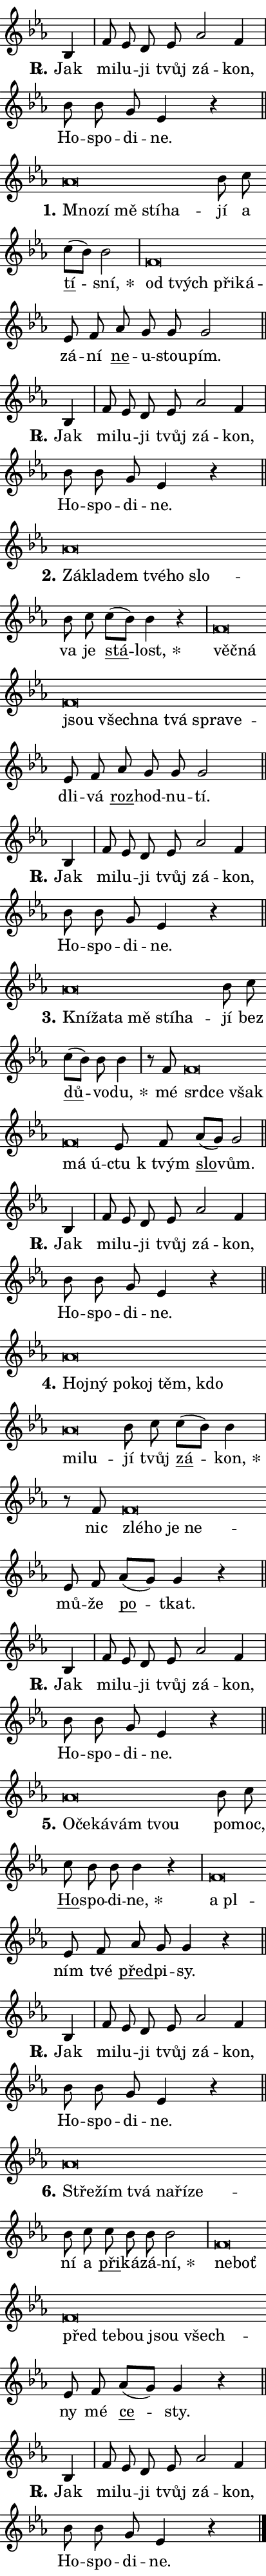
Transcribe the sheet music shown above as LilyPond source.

\version "2.24.0"
\header { tagline = "" }
\paper {
  indent = 0\cm
  top-margin = 0\cm
  right-margin = 0\cm
  bottom-margin = 0\cm
  left-margin = 0\cm
  paper-width = 7\cm
  page-breaking = #ly:one-page-breaking
  system-system-spacing.basic-distance = #11
  score-system-spacing.basic-distance = #11
  ragged-last = ##f
}


%% Author: Thomas Morley
%% https://lists.gnu.org/archive/html/lilypond-user/2020-05/msg00002.html
#(define (line-position grob)
"Returns position of @var[grob} in current system:
   @code{'start}, if at first time-step
   @code{'end}, if at last time-step
   @code{'middle} otherwise
"
  (let* ((col (ly:item-get-column grob))
         (ln (ly:grob-object col 'left-neighbor))
         (rn (ly:grob-object col 'right-neighbor))
         (col-to-check-left (if (ly:grob? ln) ln col))
         (col-to-check-right (if (ly:grob? rn) rn col))
         (break-dir-left
           (and
             (ly:grob-property col-to-check-left 'non-musical #f)
             (ly:item-break-dir col-to-check-left)))
         (break-dir-right
           (and
             (ly:grob-property col-to-check-right 'non-musical #f)
             (ly:item-break-dir col-to-check-right))))
        (cond ((eqv? 1 break-dir-left) 'start)
              ((eqv? -1 break-dir-right) 'end)
              (else 'middle))))

#(define (tranparent-at-line-position vctor)
  (lambda (grob)
  "Relying on @code{line-position} select the relevant enry from @var{vctor}.
Used to determine transparency,"
    (case (line-position grob)
      ((end) (not (vector-ref vctor 0)))
      ((middle) (not (vector-ref vctor 1)))
      ((start) (not (vector-ref vctor 2))))))

noteHeadBreakVisibility =
#(define-music-function (break-visibility)(vector?)
"Makes @code{NoteHead}s transparent relying on @var{break-visibility}"
#{
  \override NoteHead.transparent =
    #(tranparent-at-line-position break-visibility)
#})

#(define delete-ledgers-for-transparent-note-heads
  (lambda (grob)
    "Reads whether a @code{NoteHead} is transparent.
If so this @code{NoteHead} is removed from @code{'note-heads} from
@var{grob}, which is supposed to be @code{LedgerLineSpanner}.
As a result ledgers are not printed for this @code{NoteHead}"
    (let* ((nhds-array (ly:grob-object grob 'note-heads))
           (nhds-list
             (if (ly:grob-array? nhds-array)
                 (ly:grob-array->list nhds-array)
                 '()))
           ;; Relies on the transparent-property being done before
           ;; Staff.LedgerLineSpanner.after-line-breaking is executed.
           ;; This is fragile ...
           (to-keep
             (remove
               (lambda (nhd)
                 (ly:grob-property nhd 'transparent #f))
               nhds-list)))
      ;; TODO find a better method to iterate over grob-arrays, similiar
      ;; to filter/remove etc for lists
      ;; For now rebuilt from scratch
      (set! (ly:grob-object grob 'note-heads)  '())
      (for-each
        (lambda (nhd)
          (ly:pointer-group-interface::add-grob grob 'note-heads nhd))
        to-keep))))

hideNotes = {
  \noteHeadBreakVisibility #begin-of-line-visible
}
unHideNotes = {
  \noteHeadBreakVisibility #all-visible
}

% work-around for resetting accidentals
% https://lilypond.org/doc/v2.23/Documentation/notation/displaying-rhythms#unmetered-music
cadenzaMeasure = {
  \cadenzaOff
  \partial 1024 s1024
  \cadenzaOn
}

#(define-markup-command (accent layout props text) (markup?)
  "Underline accented syllable"
  (interpret-markup layout props
    #{\markup \override #'(offset . 4.3) \underline { #text }#}))

responsum = \markup \concat {
  "R" \hspace #-1.05 \path #0.1 #'((moveto 0 0.07) (lineto 0.9 0.8)) \hspace #0.05 "."
}

\layout {
    \context {
        \Staff
        \remove "Time_signature_engraver"
        \override LedgerLineSpanner.after-line-breaking = #delete-ledgers-for-transparent-note-heads
    }
    \context {
        \Voice {
            \override NoteHead.output-attributes = #'((class . "notehead"))
            \override Hairpin.height = #0.55
        }
    }
    \context {
        \Lyrics {
            \override StanzaNumber.output-attributes = #'((class . "stanzanumber"))
            \override LyricSpace.minimum-distance = #0.9
            \override LyricText.font-name = #"TeX Gyre Schola"
            \override LyricText.font-size = 1
            \override StanzaNumber.font-name = #"TeX Gyre Schola Bold"
            \override StanzaNumber.font-size = 1
        }
    }
}

% magnetic-lyrics.ily
%
%   written by
%     Jean Abou Samra <jean@abou-samra.fr>
%     Werner Lemberg <wl@gnu.org>
%
%   adapted by
%     Jiri Hon <jiri.hon@gmail.com>
%
% Version 2022-Apr-15

% https://www.mail-archive.com/lilypond-user@gnu.org/msg149350.html

#(define (Left_hyphen_pointer_engraver context)
   "Collect syllable-hyphen-syllable occurrences in lyrics and store
them in properties.  This engraver only looks to the left.  For
example, if the lyrics input is @code{foo -- bar}, it does the
following.

@itemize @bullet
@item
Set the @code{text} property of the @code{LyricHyphen} grob between
@q{foo} and @q{bar} to @code{foo}.

@item
Set the @code{left-hyphen} property of the @code{LyricText} grob with
text @q{foo} to the @code{LyricHyphen} grob between @q{foo} and
@q{bar}.
@end itemize

Use this auxiliary engraver in combination with the
@code{lyric-@/text::@/apply-@/magnetic-@/offset!} hook."
   (let ((hyphen #f)
         (text #f))
     (make-engraver
      (acknowledgers
       ((lyric-syllable-interface engraver grob source-engraver)
        (set! text grob)))
      (end-acknowledgers
       ((lyric-hyphen-interface engraver grob source-engraver)
        ;(when (not (grob::has-interface grob 'lyric-space-interface))
          (set! hyphen grob)));)
      ((stop-translation-timestep engraver)
       (when (and text hyphen)
         (ly:grob-set-object! text 'left-hyphen hyphen))
       (set! text #f)
       (set! hyphen #f)))))

#(define (lyric-text::apply-magnetic-offset! grob)
   "If the space between two syllables is less than the value in
property @code{LyricText@/.details@/.squash-threshold}, move the right
syllable to the left so that it gets concatenated with the left
syllable.

Use this function as a hook for
@code{LyricText@/.after-@/line-@/breaking} if the
@code{Left_@/hyphen_@/pointer_@/engraver} is active."
   (let ((hyphen (ly:grob-object grob 'left-hyphen #f)))
     (when hyphen
       (let ((left-text (ly:spanner-bound hyphen LEFT)))
         (when (grob::has-interface left-text 'lyric-syllable-interface)
           (let* ((common (ly:grob-common-refpoint grob left-text X))
                  (this-x-ext (ly:grob-extent grob common X))
                  (left-x-ext
                   (begin
                     ;; Trigger magnetism for left-text.
                     (ly:grob-property left-text 'after-line-breaking)
                     (ly:grob-extent left-text common X)))
                  ;; `delta` is the gap width between two syllables.
                  (delta (- (interval-start this-x-ext)
                            (interval-end left-x-ext)))
                  (details (ly:grob-property grob 'details))
                  (threshold (assoc-get 'squash-threshold details 0.2)))
             (when (< delta threshold)
               (let* (;; We have to manipulate the input text so that
                      ;; ligatures crossing syllable boundaries are not
                      ;; disabled.  For languages based on the Latin
                      ;; script this is essentially a beautification.
                      ;; However, for non-Western scripts it can be a
                      ;; necessity.
                      (lt (ly:grob-property left-text 'text))
                      (rt (ly:grob-property grob 'text))
                      (is-space (grob::has-interface hyphen 'lyric-space-interface))
                      (space (if is-space " " ""))
                      (space-markup (grob-interpret-markup grob " "))
                      (space-size (interval-length (ly:stencil-extent space-markup X)))
                      (extra-delta (if is-space space-size 0))
                      ;; Append new syllable.
                      (ltrt-space (if (and (string? lt) (string? rt))
                                (string-append lt space rt)
                                (make-concat-markup (list lt space rt))))
                      ;; Right-align `ltrt` to the right side.
                      (ltrt-space-markup (grob-interpret-markup
                               grob
                               (make-translate-markup
                                (cons (interval-length this-x-ext) 0)
                                (make-right-align-markup ltrt-space)))))
                 (begin
                   ;; Don't print `left-text`.
                   (ly:grob-set-property! left-text 'stencil #f)
                   ;; Set text and stencil (which holds all collected
                   ;; syllables so far) and shift it to the left.
                   (ly:grob-set-property! grob 'text ltrt-space)
                   (ly:grob-set-property! grob 'stencil ltrt-space-markup)
                   (ly:grob-translate-axis! grob (- (- delta extra-delta)) X))))))))))


#(define (lyric-hyphen::displace-bounds-first grob)
   ;; Make very sure this callback isn't triggered too early.
   (let ((left (ly:spanner-bound grob LEFT))
         (right (ly:spanner-bound grob RIGHT)))
     (ly:grob-property left 'after-line-breaking)
     (ly:grob-property right 'after-line-breaking)
     (ly:lyric-hyphen::print grob)))

squashThreshold = #0.4

\layout {
  \context {
    \Lyrics
    \consists #Left_hyphen_pointer_engraver
    \override LyricText.after-line-breaking =
      #lyric-text::apply-magnetic-offset!
    \override LyricHyphen.stencil = #lyric-hyphen::displace-bounds-first
    \override LyricText.details.squash-threshold = \squashThreshold
    \override LyricHyphen.minimum-distance = 0
    \override LyricHyphen.minimum-length = \squashThreshold
  }
}

squash = \override LyricText.details.squash-threshold = 9999
unSquash = \override LyricText.details.squash-threshold = \squashThreshold

left = \override LyricText.self-alignment-X = #LEFT
unLeft = \revert LyricText.self-alignment-X

starOffset = #(lambda (grob) 
                (let ((x_offset (ly:self-alignment-interface::aligned-on-x-parent grob)))
                  (if (= x_offset 0) 0 (+ x_offset 1.2))))

star = #(define-music-function (syllable)(string?)
"Append star separator at the end of a syllable"
#{
  \once \override LyricText.X-offset = #starOffset
  \lyricmode { \markup {
    #syllable
    \override #'((font-name . "TeX Gyre Schola Bold")) \hspace #0.2 \lower #0.65 \larger "*"
  } }
#})

starAccent = #(define-music-function (syllable)(string?)
"Append star separator at the end of a syllable and make accent"
#{
  \once \override LyricText.X-offset = #starOffset
  \lyricmode { \markup {
    \accent #syllable
    \override #'((font-name . "TeX Gyre Schola Bold")) \hspace #0.2 \lower #0.65 \larger "*"
  } }
#})

breath = #(define-music-function (syllable)(string?)
"Append breathing indicator at the end of a syllable"
#{
  \lyricmode { \markup { #syllable "+" } }
#})

optionalBreath = #(define-music-function (syllable)(string?)
"Append optional breathing indicator at the end of a syllable"
#{
  \lyricmode { \markup { #syllable "(+)" } }
#})


\score {
    <<
        \new Voice = "melody" { \cadenzaOn \key es \major \relative { bes4 \cadenzaMeasure \bar "|" f'8 es d es as2 f4 \cadenzaMeasure \bar "|" bes8 bes g es4 r \cadenzaMeasure \bar "||" \break } }
        \new Lyrics \lyricsto "melody" { \lyricmode { \set stanza = \responsum
Jak mi -- lu -- ji tvůj zá -- kon, Ho -- spo -- di -- ne. } }
    >>
    \layout {}
}

\score {
    <<
        \new Voice = "melody" { \cadenzaOn \key es \major \relative { as'\breve*1/16 \hideNotes \breve*1/16 \bar "" \breve*1/16 \bar "" \breve*1/16 \breve*1/16 \bar "" \unHideNotes bes8 c \bar "" c[( bes)] bes2 \cadenzaMeasure \bar "|" f\breve*1/16 \hideNotes \breve*1/16 \bar "" \breve*1/16 \breve*1/16 \bar "" \unHideNotes es8 f \bar "" as g g g2 \cadenzaMeasure \bar "||" \break } }
        \new Lyrics \lyricsto "melody" { \lyricmode { \set stanza = "1."
\left Mno -- \squash zí mě stí -- ha -- \unLeft \unSquash jí a \markup \accent tí -- \star sní, \left od \squash tvých při -- ká -- \unLeft \unSquash zá -- ní \markup \accent ne -- u -- stou -- pím. } }
    >>
    \layout {}
}

\score {
    <<
        \new Voice = "melody" { \cadenzaOn \key es \major \relative { bes4 \cadenzaMeasure \bar "|" f'8 es d es as2 f4 \cadenzaMeasure \bar "|" bes8 bes g es4 r \cadenzaMeasure \bar "||" \break } }
        \new Lyrics \lyricsto "melody" { \lyricmode { \set stanza = \responsum
Jak mi -- lu -- ji tvůj zá -- kon, Ho -- spo -- di -- ne. } }
    >>
    \layout {}
}

\score {
    <<
        \new Voice = "melody" { \cadenzaOn \key es \major \relative { as'\breve*1/16 \hideNotes \breve*1/16 \bar "" \breve*1/16 \bar "" \breve*1/16 \bar "" \breve*1/16 \breve*1/16 \bar "" \unHideNotes bes8 c \bar "" c[( bes)] bes4 r \cadenzaMeasure \bar "|" f\breve*1/16 \hideNotes \breve*1/16 \bar "" \breve*1/16 \bar "" \breve*1/16 \bar "" \breve*1/16 \bar "" \breve*1/16 \bar "" \breve*1/16 \breve*1/16 \bar "" \unHideNotes es8 f \bar "" as g g g2 \cadenzaMeasure \bar "||" \break } }
        \new Lyrics \lyricsto "melody" { \lyricmode { \set stanza = "2."
\left Zá -- \squash kla -- dem tvé -- ho slo -- \unLeft \unSquash va je \markup \accent stá -- \star lost, \left věč -- \squash ná jsou všech -- na tvá spra -- ve -- \unLeft \unSquash dli -- vá \markup \accent roz -- hod -- nu -- tí. } }
    >>
    \layout {}
}

\score {
    <<
        \new Voice = "melody" { \cadenzaOn \key es \major \relative { bes4 \cadenzaMeasure \bar "|" f'8 es d es as2 f4 \cadenzaMeasure \bar "|" bes8 bes g es4 r \cadenzaMeasure \bar "||" \break } }
        \new Lyrics \lyricsto "melody" { \lyricmode { \set stanza = \responsum
Jak mi -- lu -- ji tvůj zá -- kon, Ho -- spo -- di -- ne. } }
    >>
    \layout {}
}

\score {
    <<
        \new Voice = "melody" { \cadenzaOn \key es \major \relative { as'\breve*1/16 \hideNotes \breve*1/16 \bar "" \breve*1/16 \bar "" \breve*1/16 \bar "" \breve*1/16 \breve*1/16 \bar "" \unHideNotes bes8 c \bar "" c[( bes)] bes bes4 \cadenzaMeasure \bar "|" r8 f8 f\breve*1/16 \hideNotes \breve*1/16 \bar "" \breve*1/16 \bar "" \breve*1/16 \breve*1/16 \bar "" \unHideNotes es8 f \bar "" as[( g)] g2 \cadenzaMeasure \bar "||" \break } }
        \new Lyrics \lyricsto "melody" { \lyricmode { \set stanza = "3."
\left Kní -- \squash ža -- ta mě stí -- ha -- \unLeft \unSquash jí bez \markup \accent dů -- vo -- \star du, mé \left srd -- \squash ce však má ú -- \unLeft \unSquash ctu "k tvým" \markup \accent slo -- vům. } }
    >>
    \layout {}
}

\score {
    <<
        \new Voice = "melody" { \cadenzaOn \key es \major \relative { bes4 \cadenzaMeasure \bar "|" f'8 es d es as2 f4 \cadenzaMeasure \bar "|" bes8 bes g es4 r \cadenzaMeasure \bar "||" \break } }
        \new Lyrics \lyricsto "melody" { \lyricmode { \set stanza = \responsum
Jak mi -- lu -- ji tvůj zá -- kon, Ho -- spo -- di -- ne. } }
    >>
    \layout {}
}

\score {
    <<
        \new Voice = "melody" { \cadenzaOn \key es \major \relative { as'\breve*1/16 \hideNotes \breve*1/16 \bar "" \breve*1/16 \bar "" \breve*1/16 \bar "" \breve*1/16 \bar "" \breve*1/16 \bar "" \breve*1/16 \breve*1/16 \bar "" \unHideNotes bes8 c \bar "" c[( bes)] bes4 \cadenzaMeasure \bar "|" r8 f8 f\breve*1/16 \hideNotes \breve*1/16 \bar "" \breve*1/16 \breve*1/16 \bar "" \unHideNotes es8 f \bar "" as[( g)] g4 r \cadenzaMeasure \bar "||" \break } }
        \new Lyrics \lyricsto "melody" { \lyricmode { \set stanza = "4."
\left Hoj -- \squash ný po -- koj těm, kdo mi -- lu -- \unLeft \unSquash jí tvůj \markup \accent zá -- \star kon, nic \left zlé -- \squash ho je ne -- \unLeft \unSquash mů -- že \markup \accent po -- tkat. } }
    >>
    \layout {}
}

\score {
    <<
        \new Voice = "melody" { \cadenzaOn \key es \major \relative { bes4 \cadenzaMeasure \bar "|" f'8 es d es as2 f4 \cadenzaMeasure \bar "|" bes8 bes g es4 r \cadenzaMeasure \bar "||" \break } }
        \new Lyrics \lyricsto "melody" { \lyricmode { \set stanza = \responsum
Jak mi -- lu -- ji tvůj zá -- kon, Ho -- spo -- di -- ne. } }
    >>
    \layout {}
}

\score {
    <<
        \new Voice = "melody" { \cadenzaOn \key es \major \relative { as'\breve*1/16 \hideNotes \breve*1/16 \bar "" \breve*1/16 \bar "" \breve*1/16 \breve*1/16 \bar "" \unHideNotes bes8 c \bar "" c bes bes bes4 r \cadenzaMeasure \bar "|" f\breve*1/16 \hideNotes \breve*1/16 \bar "" \unHideNotes es8 f \bar "" as g g4 r \cadenzaMeasure \bar "||" \break } }
        \new Lyrics \lyricsto "melody" { \lyricmode { \set stanza = "5."
\left O -- \squash če -- ká -- vám tvou \unLeft \unSquash po -- moc, \markup \accent Ho -- spo -- di -- \star ne, \left a \squash pl -- \unLeft \unSquash ním tvé \markup \accent před -- pi -- sy. } }
    >>
    \layout {}
}

\score {
    <<
        \new Voice = "melody" { \cadenzaOn \key es \major \relative { bes4 \cadenzaMeasure \bar "|" f'8 es d es as2 f4 \cadenzaMeasure \bar "|" bes8 bes g es4 r \cadenzaMeasure \bar "||" \break } }
        \new Lyrics \lyricsto "melody" { \lyricmode { \set stanza = \responsum
Jak mi -- lu -- ji tvůj zá -- kon, Ho -- spo -- di -- ne. } }
    >>
    \layout {}
}

\score {
    <<
        \new Voice = "melody" { \cadenzaOn \key es \major \relative { as'\breve*1/16 \hideNotes \breve*1/16 \bar "" \breve*1/16 \bar "" \breve*1/16 \bar "" \breve*1/16 \breve*1/16 \bar "" \unHideNotes bes8 c \bar "" c bes bes bes2 \cadenzaMeasure \bar "|" f\breve*1/16 \hideNotes \breve*1/16 \bar "" \breve*1/16 \bar "" \breve*1/16 \bar "" \breve*1/16 \bar "" \breve*1/16 \breve*1/16 \bar "" \unHideNotes es8 f \bar "" as[( g)] g4 r \cadenzaMeasure \bar "||" \break } }
        \new Lyrics \lyricsto "melody" { \lyricmode { \set stanza = "6."
\left Stře -- \squash žím tvá na -- ří -- ze -- \unLeft \unSquash ní a \markup \accent při -- ká -- zá -- \star ní, \left ne -- \squash boť před te -- bou jsou všech -- \unLeft \unSquash ny mé \markup \accent ce -- sty. } }
    >>
    \layout {}
}

\score {
    <<
        \new Voice = "melody" { \cadenzaOn \key es \major \relative { bes4 \cadenzaMeasure \bar "|" f'8 es d es as2 f4 \cadenzaMeasure \bar "|" bes8 bes g es4 r \cadenzaMeasure \bar "||" \break } \bar "|." }
        \new Lyrics \lyricsto "melody" { \lyricmode { \set stanza = \responsum
Jak mi -- lu -- ji tvůj zá -- kon, Ho -- spo -- di -- ne. } }
    >>
    \layout {}
}
